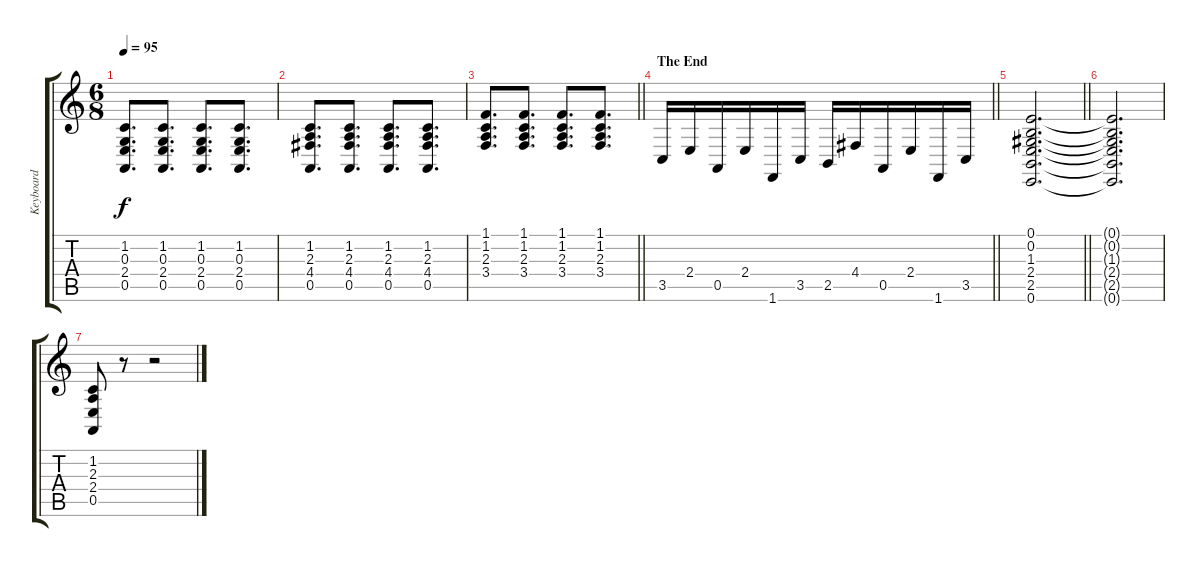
\track ("Keyboard" "Keyboard") {instrument electricpiano2}
\staff {score tabs}
\tuning (E4 B3 G3 D3 A2 E2) {hide}
\ts (6 8)
\tempo 95
\clef g2
\ks c
(1.2 0.3 2.4 0.5).8{d dy f} (1.2 0.3 2.4 0.5).8{d} (1.2 0.3 2.4 0.5).8{d} (1.2 0.3 2.4 0.5).8{d} |
(1.2 2.3 4.4 0.5).8{d} (1.2 2.3 4.4 0.5).8{d} (1.2 2.3 4.4 0.5).8{d} (1.2 2.3 4.4 0.5).8{d} |
\barLineRight lightlight
(1.1 1.2 2.3 3.4).8{d} (1.1 1.2 2.3 3.4).8{d} (1.1 1.2 2.3 3.4).8{d} (1.1 1.2 2.3 3.4).8{d} |
\section ("" "The End")
\barLineRight lightlight
3.5.16 2.4.16 0.5.16 2.4.16 1.6.16 3.5.16 2.5.16 4.4.16 0.5.16 2.4.16 1.6.16 3.5.16 |
\barLineRight lightlight
(0.1 0.2 1.3 2.4 2.5 0.6).2{d} |
(0.1{t} 0.2{t} 1.3{t} 2.4{t} 2.5{t} 0.6{t}).2{d} |
(1.2 2.3 2.4 0.5).8 r.8 r.2
